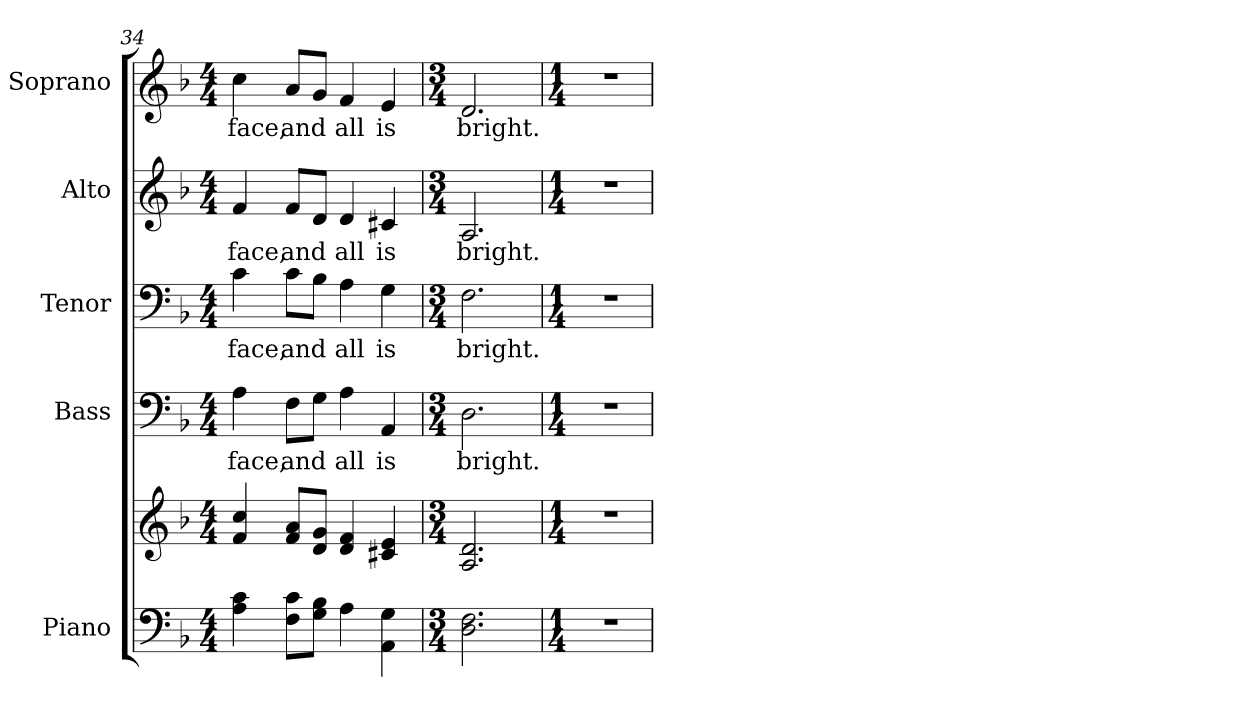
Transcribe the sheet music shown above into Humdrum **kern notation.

**kern	**kern	**kern	**text	**kern	**text	**kern	**text	**kern	**text
*part5	*part5	*part4	*part4	*part3	*part3	*part2	*part2	*part1	*part1
*staff6	*staff5	*staff4	*staff4	*staff3	*staff3	*staff2	*staff2	*staff1	*staff1
*I"Piano	*	*I"Bass	*	*I"Tenor	*	*I"Alto	*	*I"Soprano	*
*I'Pno.	*	*I'B.	*	*I'T.	*	*I'A.	*	*I'S.	*
*clefF4	*clefG2	*clefF4	*	*clefF4	*	*clefG2	*	*clefG2	*
*k[b-]	*k[b-]	*k[b-]	*	*k[b-]	*	*k[b-]	*	*k[b-]	*
*F:	*F:	*F:	*	*F:	*	*F:	*	*F:	*
*M4/4	*M4/4	*M4/4	*	*M4/4	*	*M4/4	*	*M4/4	*
=34	=34	=34	=34	=34	=34	=34	=34	=34	=34
!	!	!	!LO:LY:b:color=#000000	!	!	!	!	!	!
!	!	!	!	!	!LO:LY:b:color=#000000	!	!	!	!
!	!	!	!	!	!	!	!LO:LY:b:color=#000000	!	!
!	!	!	!	!	!	!	!	!	!LO:LY:b:color=#000000
4Ai\ 4ci	4fi/ 4cci	4Ai\	face,	4ci\	face,	4fi/	face,	4cci\	face,
!	!	!	!LO:LY:b:color=#000000	!	!	!	!	!	!
!	!	!	!	!	!LO:LY:b:color=#000000	!	!	!	!
!	!	!	!	!	!	!	!LO:LY:b:color=#000000	!	!
!	!	!	!	!	!	!	!	!	!LO:LY:b:color=#000000
8Fi\ 8ciL	8fi/ 8aiL	8Fi\L	and	8ci\L	and	8fi/L	and	8ai/L	and
8Gi\ 8B-iJ	8di/ 8giJ	8Gi\J	.	8B-i\J	.	8di/J	.	8gi/J	.
!	!	!	!LO:LY:b:color=#000000	!	!	!	!	!	!
!	!	!	!	!	!LO:LY:b:color=#000000	!	!	!	!
!	!	!	!	!	!	!	!LO:LY:b:color=#000000	!	!
!	!	!	!	!	!	!	!	!	!LO:LY:b:color=#000000
4Ai\	4di/ 4fi	4Ai\	all	4Ai\	all	4di/	all	4fi/	all
!	!	!	!LO:LY:b:color=#000000	!	!	!	!	!	!
!	!	!	!	!	!LO:LY:b:color=#000000	!	!	!	!
!	!	!	!	!	!	!	!LO:LY:b:color=#000000	!	!
!	!	!	!	!	!	!	!	!	!LO:LY:b:color=#000000
4AAi\ 4Gi	4c#Xi/ 4ei	4AAi/	is	4Gi\	is	4c#Xi/	is	4ei/	is
!!LO:PB:g=z
=35	=35	=35	=35	=35	=35	=35	=35	=35	=35
*M3/4	*M3/4	*M3/4	*	*M3/4	*	*M3/4	*	*M3/4	*
!	!	!	!LO:LY:b:color=#000000	!	!	!	!	!	!
!	!	!	!	!	!LO:LY:b:color=#000000	!	!	!	!
!	!	!	!	!	!	!	!LO:LY:b:color=#000000	!	!
!	!	!	!	!	!	!	!	!	!LO:LY:b:color=#000000
2.Di\ 2.Fi	2.Ai/ 2.di	2.Di\	bright.	2.Fi\	bright.	2.Ai/	bright.	2.di/	bright.
=36	=36	=36	=36	=36	=36	=36	=36	=36	=36
*M1/4	*M1/4	*M1/4	*	*M1/4	*	*M1/4	*	*M1/4	*
!LO:N:vis=1	!LO:N:vis=1	!LO:N:vis=1	!	!LO:N:vis=1	!	!LO:N:vis=1	!	!LO:N:vis=1	!
4r	4r	4r	.	4r	.	4r	.	4r	.
=	=	=	=	=	=	=	=	=	=
*-	*-	*-	*-	*-	*-	*-	*-	*-	*-
